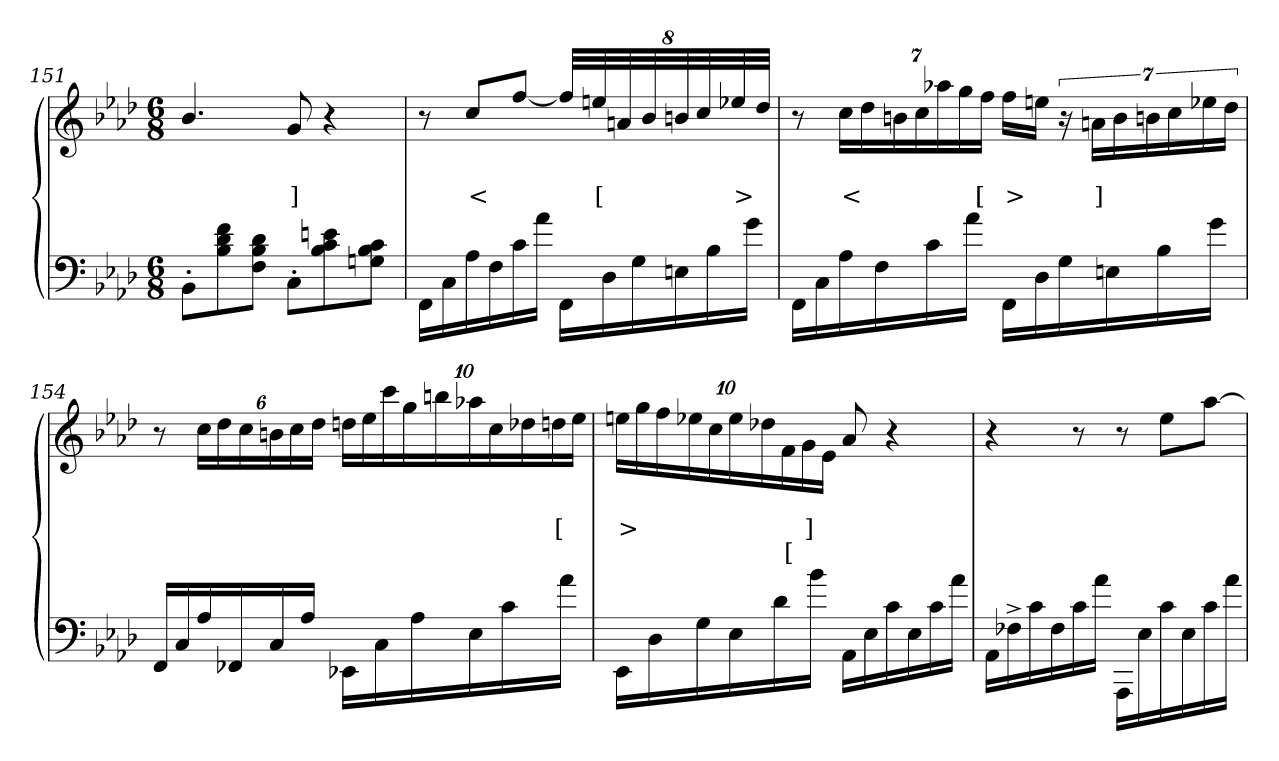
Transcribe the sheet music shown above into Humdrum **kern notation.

**kern	**kern	**text	**text	**text
*part2	*part1	*part1	*part1	*part1
*staff2	*staff1	*staff1	*staff1	*staff1
*clefF4	*clefG2	*	*	*
*k[b-e-a-d-]	*k[b-e-a-d-]	*	*	*
*M6/8	*M6/8	*	*	*
=151	=151	=151	=151	=151
8BB-'>L	4.b-/	.	.	.
8f 8d- 8B-	.	.	.	.
8d- 8B- 8FJ	.	.	.	.
8C'>L	8g	.	]	.
8en 8c 8B-	4r	.	.	.
8c 8B- 8GnJ	.	.	.	.
=152	=152	=152	=152	=152
16FFLL	8r	.	.	.
16C	.	.	.	.
16A-	8cc/L	.	<	.
16F	.	.	.	.
16c	[8ffJ	.	.	.
16a-JJ	.	.	.	.
16FFLL	64%3ff/LL]	.	.	.
.	64%3een	.	[	.
16D-	.	.	.	.
.	64%3an	.	.	.
16G	.	.	.	.
.	64%3b-	.	.	.
16En	64%3bn	.	.	.
.	64%3cc	.	.	.
16B-	.	.	.	.
.	64%3ee-X	.	>	.
16gJJ	.	.	.	.
.	64%3dd-JJ	.	.	.
=153	=153	=153	=153	=153
16FFLL	8r	.	]	.
16C	.	.	.	.
16A-	28ccLL	.	<	.
.	28dd-	.	.	.
16F	.	.	.	.
.	28bn	.	.	.
.	28cc	.	.	.
16c	.	.	.	.
.	28aa-X	.	.	.
.	28gg	.	.	.
16a-JJ	.	.	.	.
.	28ffJJ	.	[	.
16FFLL	16ffLL	.	>	.
16D-	16eenJJ	.	.	.
16G	28r	.	.	.
.	28anLL	.	]	.
16En	.	.	.	.
.	28b	.	.	.
.	28bn	.	.	.
16B-	.	.	.	.
.	28cc	.	.	.
.	28ee-X	.	.	.
16gJJ	.	.	.	.
.	28dd-JJ	.	.	.
=154	=154	=154	=154	=154
16FFLL	8r	.	<	.
16C	.	.	.	.
16A-	24ccLL	.	.	.
.	24dd-	.	.	.
16FF-X	.	.	.	.
.	24cc	.	.	.
16C	24bn	.	.	.
.	24cc	.	.	.
16A-JJ	.	.	.	.
.	24dd-JJ	.	.	.
16EE-XLL	80%3ddnLL	.	.	.
.	80%3ee-	.	.	.
16C	.	.	.	.
.	80%3ccc	.	.	.
.	80%3gg	.	.	.
16A-	.	.	.	.
.	80%3bbn	.	.	.
16E-	80%3aa-X	.	.	.
.	80%3cc	.	.	.
16c	.	.	.	.
.	80%3dd-X	.	.	.
.	80%3ddn	.	[	.
16a-JJ	.	.	.	.
.	80%3ee-JJ	.	.	.
=155	=155	=155	=155	=155
16EE-LL	80%3eenLL	.	>	.
.	80%3gg	.	.	.
16D-	.	.	.	.
.	80%3ff	.	.	.
.	80%3ee-X	.	.	.
16G	.	.	.	.
.	80%3cc	.	.	.
16E-	80%3ee-	.	.	.
.	80%3dd-X	.	.	.
16d-	.	.	.	.
.	80%3f	.	.	[
.	80%3g	.	]	.
16b-JJ	.	.	.	.
.	80%3e-JJ	.	.	.
16AA-LL	8a-	.	.	.
16E-	.	.	.	.
16c	4r	.	.	.
16E-	.	.	.	.
16c	.	.	.	.
16a-JJ	.	.	.	.
=156	=156	=156	=156	=156
16AA-LL	4r	.	.	.
16F-X^>	.	.	.	.
16c	.	.	.	.
16F-	.	.	.	.
16c	8r	.	.	.
16a-JJ	.	.	.	.
16AAA-LL	8r	.	<	.
16E-	.	.	.	.
16c	8ee-L	.	.	.
16E-	.	.	.	.
16c	[8aa-J	.	.	.
16a-JJ	.	.	.	.
=	=	=	=	=
*-	*-	*-	*-	*-
